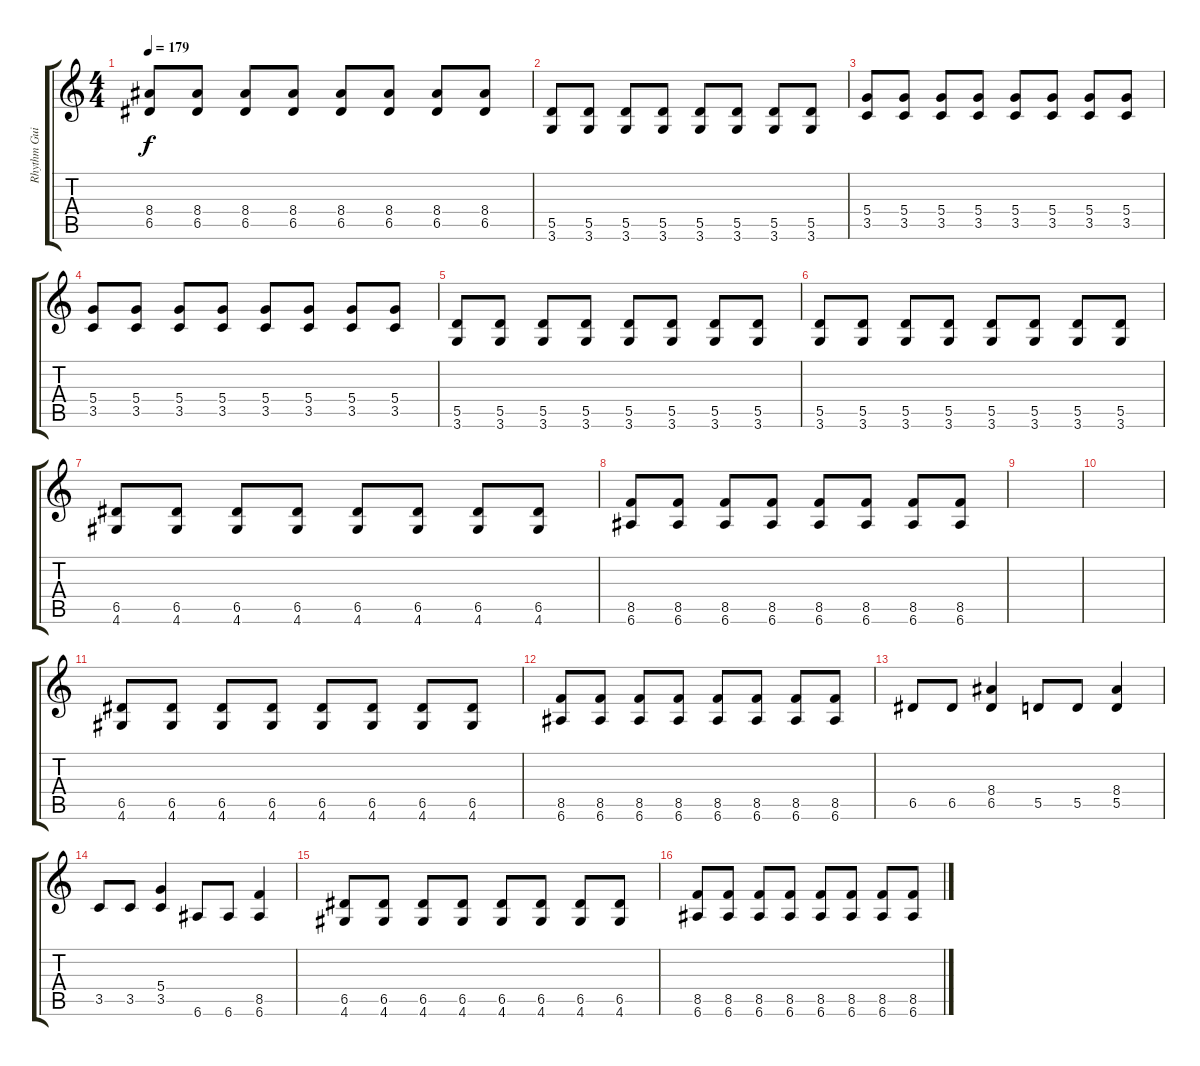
\track ("Rhythm Guitar" "Rhythm Gui") {instrument distortionguitar}
\staff {score tabs}
\tuning (E4 B3 G3 D3 A2 E2) {hide}
\ts (4 4)
\tempo 179
\clef g2
\ks c
(8.4 6.5).8{dy f} (8.4 6.5).8 (8.4 6.5).8 (8.4 6.5).8 (8.4 6.5).8 (8.4 6.5).8 (8.4 6.5).8 (8.4 6.5).8 |
(5.5 3.6).8 (5.5 3.6).8 (5.5 3.6).8 (5.5 3.6).8 (5.5 3.6).8 (5.5 3.6).8 (5.5 3.6).8 (5.5 3.6).8 |
(5.4 3.5).8 (5.4 3.5).8 (5.4 3.5).8 (5.4 3.5).8 (5.4 3.5).8 (5.4 3.5).8 (5.4 3.5).8 (5.4 3.5).8 |
(5.4 3.5).8 (5.4 3.5).8 (5.4 3.5).8 (5.4 3.5).8 (5.4 3.5).8 (5.4 3.5).8 (5.4 3.5).8 (5.4 3.5).8 |
(5.5 3.6).8 (5.5 3.6).8 (5.5 3.6).8 (5.5 3.6).8 (5.5 3.6).8 (5.5 3.6).8 (5.5 3.6).8 (5.5 3.6).8 |
(5.5 3.6).8 (5.5 3.6).8 (5.5 3.6).8 (5.5 3.6).8 (5.5 3.6).8 (5.5 3.6).8 (5.5 3.6).8 (5.5 3.6).8 |
(6.5 4.6).8 (6.5 4.6).8 (6.5 4.6).8 (6.5 4.6).8 (6.5 4.6).8 (6.5 4.6).8 (6.5 4.6).8 (6.5 4.6).8 |
(8.5 6.6).8 (8.5 6.6).8 (8.5 6.6).8 (8.5 6.6).8 (8.5 6.6).8 (8.5 6.6).8 (8.5 6.6).8 (8.5 6.6).8 |
|
|
(6.5 4.6).8 (6.5 4.6).8 (6.5 4.6).8 (6.5 4.6).8 (6.5 4.6).8 (6.5 4.6).8 (6.5 4.6).8 (6.5 4.6).8 |
(8.5 6.6).8 (8.5 6.6).8 (8.5 6.6).8 (8.5 6.6).8 (8.5 6.6).8 (8.5 6.6).8 (8.5 6.6).8 (8.5 6.6).8 |
6.5.8 6.5.8 (8.4 6.5).4 5.5.8 5.5.8 (8.4 5.5).4 |
3.5.8 3.5.8 (5.4 3.5).4 6.6.8 6.6.8 (8.5 6.6).4 |
(6.5 4.6).8 (6.5 4.6).8 (6.5 4.6).8 (6.5 4.6).8 (6.5 4.6).8 (6.5 4.6).8 (6.5 4.6).8 (6.5 4.6).8 |
(8.5 6.6).8 (8.5 6.6).8 (8.5 6.6).8 (8.5 6.6).8 (8.5 6.6).8 (8.5 6.6).8 (8.5 6.6).8 (8.5 6.6).8
